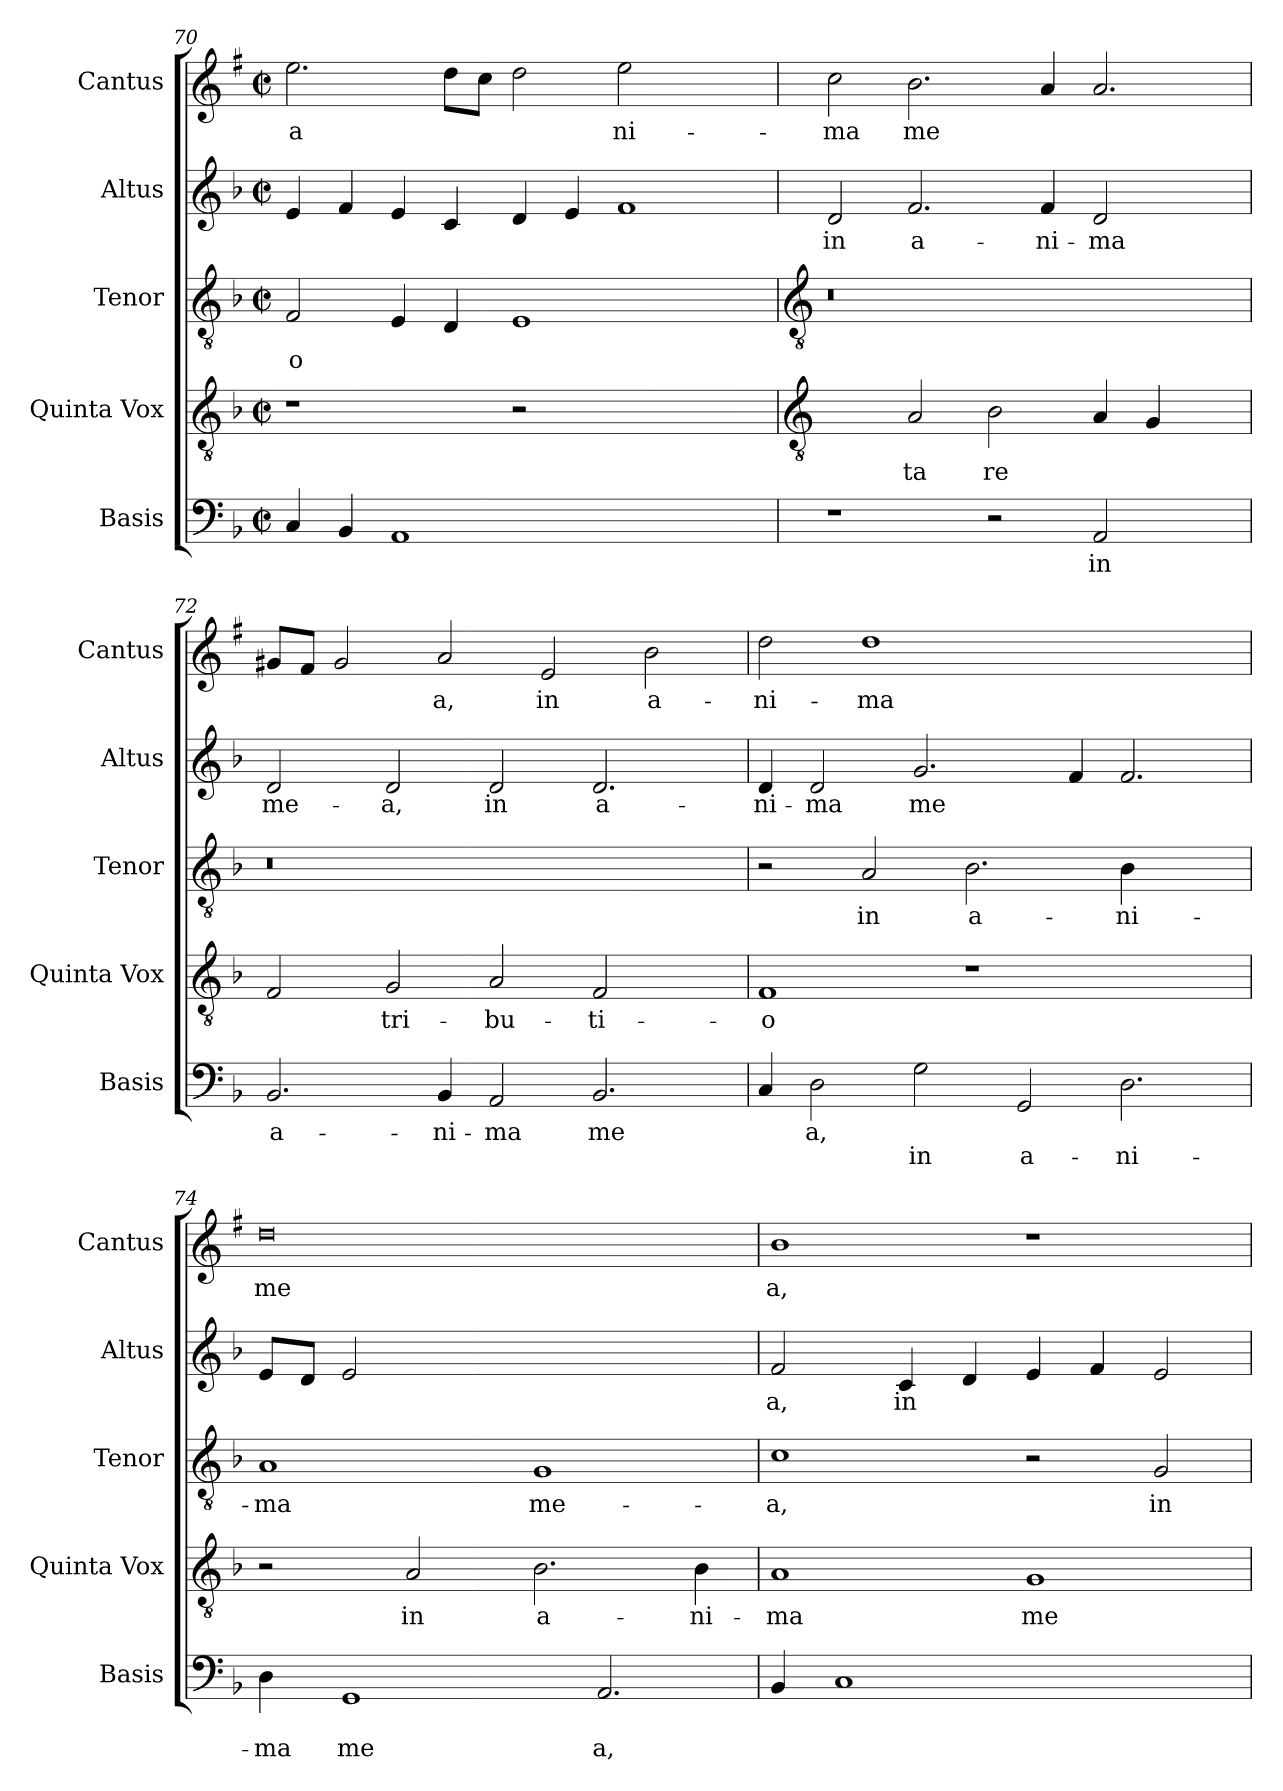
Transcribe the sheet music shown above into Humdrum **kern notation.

**kern	**text	**text	**kern	**text	**kern	**text	**kern	**text	**kern	**text
*part5	*part5	*part5	*part4	*part4	*part3	*part3	*part2	*part2	*part1	*part1
*staff5	*staff5	*staff5	*staff4	*staff4	*staff3	*staff3	*staff2	*staff2	*staff1	*staff1
*I"Basis	*	*	*I"Quinta Vox	*	*I"Tenor	*	*I"Altus	*	*I"Cantus	*
*I'Basis	*	*	*I'Quinta Vox	*	*I'Tenor	*	*I'Altus	*	*I'Cantus	*
!!LO:LB:g=z
*clefF4	*	*	*clefGv2	*	*clefGv2	*	*clefG2	*	*clefG2	*
*	*	*	*	*	*	*	*	*	*ITrd1c2	*
*k[b-]	*	*	*k[b-]	*	*k[b-]	*	*k[b-]	*	*k[b-]	*
*F:	*	*	*F:	*	*F:	*	*F:	*	*F:	*
*M4/2	*	*	*M4/2	*	*M4/2	*	*M4/2	*	*M4/2	*
*met(c|)	*	*	*met(c|)	*	*met(c|)	*	*met(c|)	*	*met(c|)	*
=70	=70	=70	=70	=70	=70	=70	=70	=70	=70	=70
!	!	!	!	!	!	!LO:LY:b	!	!	!	!LO:LY:b
4C	.	.	1r	.	2F	-o	4e	.	2.dd	a
4BB-	.	.	.	.	.	.	4f	.	.	.
1AA	.	.	.	.	4E	.	4e	.	.	.
.	.	.	.	.	4D	.	4c	.	8ccL	.
.	.	.	.	.	.	.	.	.	8b-J	.
.	.	.	2r	.	1E	.	4d	.	2cc	.
.	.	.	.	.	.	.	4e	.	.	.
!	!	!	!	!LO:LY:b	!	!	!	!	!	!LO:LY:b
1ryy	.	.	[2Ayy	i	.	.	1f	.	2dd	ni-
.	.	.	2ryy	.	2ryy	.	.	.	2ryy	.
!!LO:LB:g=z
=71	=71	=71	=71	=71	=71	=71	=71	=71	=71	=71
*	*	*	*clefGv2	*	*clefGv2	*	*	*	*	*
!	!	!	!	!	!	!	!	!LO:LY:b	!	!LO:LY:b
1r	.	.	2Ayy]	.	0r	.	2d	in	2b-	-ma
!	!	!	!	!LO:LY:b	!	!	!	!LO:LY:b	!	!LO:LY:b
.	.	.	2A	ta	.	.	2.f	a-	2.a	me
!	!	!	!	!LO:LY:b	!	!	!	!	!	!
2r	.	.	2B-	re	.	.	.	.	.	.
!	!	!	!	!	!	!	!	!LO:LY:b	!	!
.	.	.	.	.	.	.	4f	-ni-	4g	.
!	!LO:LY:b	!	!	!	!	!	!	!LO:LY:b	!	!
2AA	in	.	4A	.	.	.	2d	-ma	2.g	.
.	.	.	4G	.	.	.	.	.	.	.
4ryy	.	.	4ryy	.	4ryy	.	4ryy	.	.	.
=72	=72	=72	=72	=72	=72	=72	=72	=72	=72	=72
!	!LO:LY:b	!	!	!	!	!	!	!LO:LY:b	!	!
2.BB-	a-	.	2F	.	0r	.	2d	me-	8f#L	.
.	.	.	.	.	.	.	.	.	8eJ	.
.	.	.	.	.	.	.	.	.	2f#	.
!	!	!	!	!LO:LY:b	!	!	!	!LO:LY:b	!	!
.	.	.	2G	tri-	.	.	2d	-a,	.	.
!	!LO:LY:b	!	!	!	!	!	!	!	!	!LO:LY:b
4BB-	-ni-	.	.	.	.	.	.	.	2g	a,
!	!LO:LY:b	!	!	!LO:LY:b	!	!	!	!LO:LY:b	!	!
2AA	-ma	.	2A	-bu-	.	.	2d	in	.	.
!	!	!	!	!	!	!	!	!	!	!LO:LY:b
.	.	.	.	.	.	.	.	.	2d	in
!	!LO:LY:b	!	!	!LO:LY:b	!	!	!	!LO:LY:b	!	!
2.BB-	me	.	2F	-ti-	.	.	2.d	a-	.	.
!	!	!	!	!	!	!	!	!	!	!LO:LY:b
.	.	.	.	.	.	.	.	.	2a	a-
.	.	.	4ryy	.	4ryy	.	.	.	.	.
=73	=73	=73	=73	=73	=73	=73	=73	=73	=73	=73
!	!	!	!	!LO:LY:b	!	!	!	!LO:LY:b	!	!LO:LY:b
4C	.	.	1F	-o	2r	.	4d	-ni-	2cc	-ni-
!	!LO:LY:b	!	!	!	!	!	!	!LO:LY:b	!	!
2D	a,	.	.	.	.	.	2d	-ma	.	.
!	!	!	!	!	!	!LO:LY:b	!	!	!	!LO:LY:b
.	.	.	.	.	2A	in	.	.	1cc	-ma
!	!	!LO:LY:b	!	!	!	!	!	!LO:LY:b	!	!
2G	.	in	.	.	.	.	2.g	me	.	.
!	!	!	!	!	!	!LO:LY:b	!	!	!	!
.	.	.	1r	.	2.B-	a-	.	.	.	.
!	!	!LO:LY:b	!	!	!	!	!	!	!	!
2GG	.	a-	.	.	.	.	.	.	.	.
.	.	.	.	.	.	.	4f	.	1ryy	.
!	!	!LO:LY:b	!	!	!	!LO:LY:b	!	!	!	!
2.D	.	-ni-	.	.	4B-	-ni-	2.f	.	.	.
.	.	.	2ryy	.	2ryy	.	.	.	.	.
!!LO:LB:g=z
=74	=74	=74	=74	=74	=74	=74	=74	=74	=74	=74
!	!	!LO:LY:b	!	!	!	!LO:LY:b	!	!	!	!LO:LY:b
4D	.	-ma	2r	.	1A	-ma	8eL	.	0cc	me
.	.	.	.	.	.	.	8dJ	.	.	.
!	!	!LO:LY:b	!	!	!	!	!	!	!	!
1GG	.	me	.	.	.	.	2e	.	.	.
!	!	!	!	!LO:LY:b	!	!	!	!	!	!
.	.	.	2A	in	.	.	.	.	.	.
.	.	.	.	.	.	.	1ryy	.	.	.
!	!	!	!	!LO:LY:b	!	!LO:LY:b	!	!	!	!
.	.	.	2.B-	a-	1G	me-	.	.	.	.
!	!	!LO:LY:b	!	!	!	!	!	!	!	!
2.AA	.	a,	.	.	.	.	.	.	.	.
!	!	!	!	!LO:LY:b	!	!	!	!	!	!
.	.	.	4B-	-ni-	.	.	4ryy	.	.	.
!!LO:LB:g=z
=75	=75	=75	=75	=75	=75	=75	=75	=75	=75	=75
!	!	!	!	!LO:LY:b	!	!LO:LY:b	!	!LO:LY:b	!	!LO:LY:b
4BB-	.	.	1A	-ma	1c	-a,	2f	a,	1a	a,
1C	.	.	.	.	.	.	.	.	.	.
!	!	!	!	!	!	!	!	!LO:LY:b	!	!
.	.	.	.	.	.	.	4c	in	.	.
.	.	.	.	.	.	.	4d	.	.	.
!	!	!	!	!LO:LY:b	!	!	!	!	!	!
.	.	.	1G	me	2r	.	4e	.	1r	.
2.ryy	.	.	.	.	.	.	4f	.	.	.
!	!	!	!	!	!	!LO:LY:b	!	!	!	!
.	.	.	.	.	2G	in	2e	.	.	.
=	=	=	=	=	=	=	=	=	=	=
*-	*-	*-	*-	*-	*-	*-	*-	*-	*-	*-
